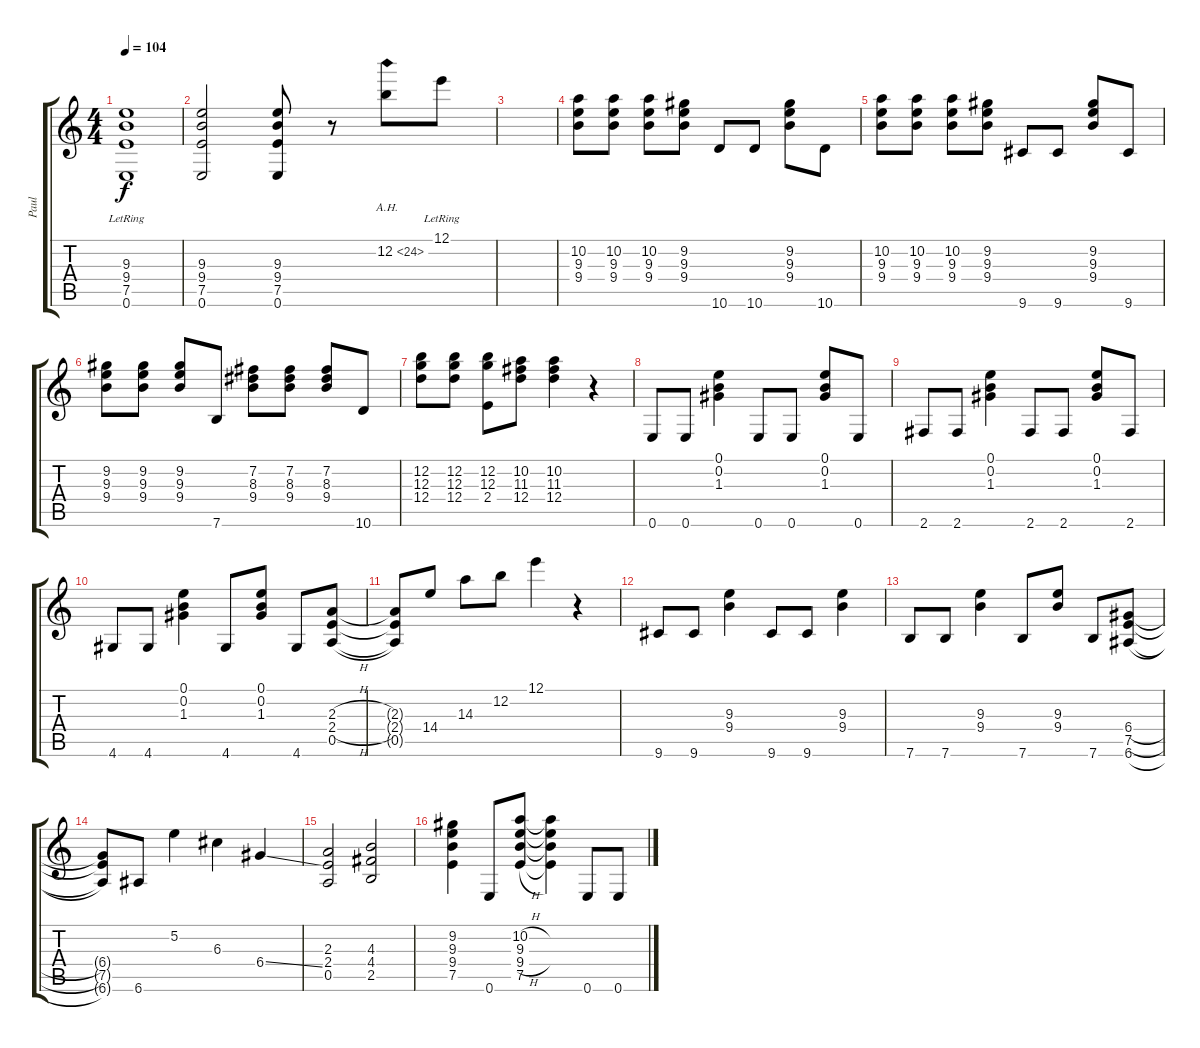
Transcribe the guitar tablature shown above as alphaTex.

\track ("Paul" "Paul") {instrument distortionguitar}
\staff {score tabs}
\tuning (E4 B3 G3 D3 A2 E2) {hide}
\ts (4 4)
\tempo 104
\clef g2
\ks c
(9.3{lr} 9.4{lr} 7.5{lr} 0.6{lr}).1{dy f} |
(9.3 9.4 7.5 0.6).2 (9.3 9.4 7.5 0.6).8 r.8 12.2{ah 12}.8 12.1{lr}.8 |
|
(10.2 9.3 9.4).8 (10.2 9.3 9.4).8 (10.2 9.3 9.4).8 (9.2 9.3 9.4).8 10.6.8 10.6.8 (9.2 9.3 9.4).8 10.6.8 |
(10.2 9.3 9.4).8 (10.2 9.3 9.4).8 (10.2 9.3 9.4).8 (9.2 9.3 9.4).8 9.6.8 9.6.8 (9.2 9.3 9.4).8 9.6.8 |
(9.2 9.3 9.4).8 (9.2 9.3 9.4).8 (9.2 9.3 9.4).8 7.6.8 (7.2 8.3 9.4).8 (7.2 8.3 9.4).8 (7.2 8.3 9.4).8 10.6.8 |
(12.2 12.3 12.4).8 (12.2 12.3 12.4).8 (12.2 12.3 2.4).8 (10.2 11.3 12.4).8 (10.2 11.3 12.4).4 r.4 |
0.6.8 0.6.8 (0.1 0.2 1.3).4 0.6.8 0.6.8 (0.1 0.2 1.3).8 0.6.8 |
2.6.8 2.6.8 (0.1 0.2 1.3).4 2.6.8 2.6.8 (0.1 0.2 1.3).8 2.6.8 |
4.6.8 4.6.8 (0.1 0.2 1.3).4 4.6.8 (0.1 0.2 1.3).8 4.6.8 (2.3{h} 2.4{h} 0.5{h}).8 |
(2.3{t} 2.4{t} 0.5{t}).8 14.4.8 14.3.8 12.2.8 12.1.4 r.4 |
9.6.8 9.6.8 (9.3 9.4).4 9.6.8 9.6.8 (9.3 9.4).4 |
7.6.8 7.6.8 (9.3 9.4).4 7.6.8 (9.3 9.4).8 7.6.8 (6.4{h} 7.5{h} 6.6{h}).8 |
(6.4{t} 7.5{t} 6.6{t}).8 6.6.8 5.2.4 6.3.4 6.4{ss}.4 |
(2.3 2.4 0.5).2 (4.3 4.4 2.5).2 |
(9.2 9.3 9.4 7.5).4 0.6.8 (10.2{h} 9.3{h} 9.4{h} 7.5{h}).8 (10.2{t} 9.3{t} 9.4{t} 7.5{t}).4 0.6.8 0.6.8
